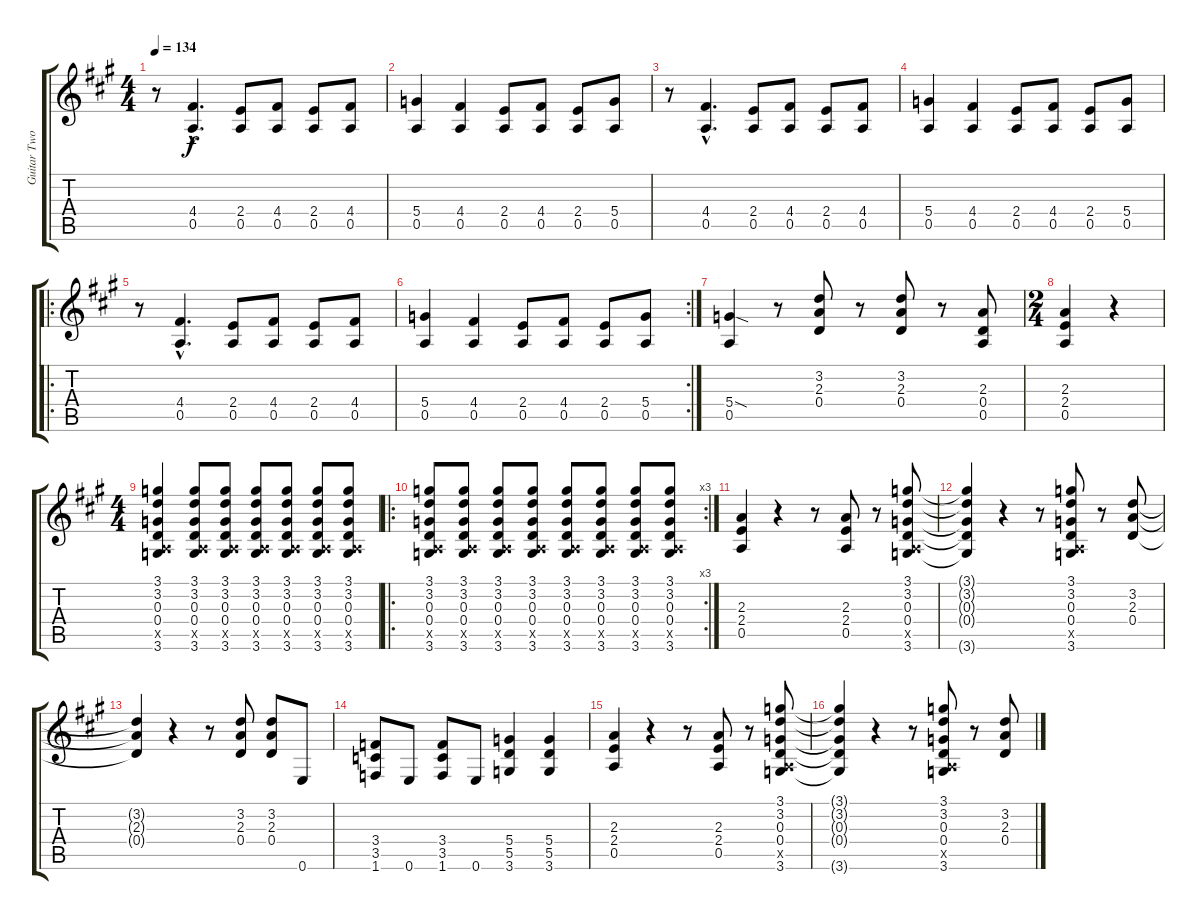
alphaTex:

\track ("Guitar Two" "Guitar Two") {instrument distortionguitar}
\staff {score tabs}
\tuning (E4 B3 G3 D3 A2 E2) {hide}
\ts (4 4)
\tempo 134
\clef g2
\ks a
r.8{dy f} (4.4{hac} 0.5{hac}).4{d} (2.4 0.5).8 (4.4 0.5).8 (2.4 0.5).8 (4.4 0.5).8 |
(5.4 0.5).4 (4.4 0.5).4 (2.4 0.5).8 (4.4 0.5).8 (2.4 0.5).8 (5.4 0.5).8 |
r.8 (4.4{hac} 0.5{hac}).4{d} (2.4 0.5).8 (4.4 0.5).8 (2.4 0.5).8 (4.4 0.5).8 |
(5.4 0.5).4 (4.4 0.5).4 (2.4 0.5).8 (4.4 0.5).8 (2.4 0.5).8 (5.4 0.5).8 |
\ro
r.8 (4.4{hac} 0.5{hac}).4{d} (2.4 0.5).8 (4.4 0.5).8 (2.4 0.5).8 (4.4 0.5).8 |
\rc 2
(5.4 0.5).4 (4.4 0.5).4 (2.4 0.5).8 (4.4 0.5).8 (2.4 0.5).8 (5.4 0.5).8 |
(5.4{sod} 0.5).4 r.8 (3.2 2.3 0.4).8 r.8 (3.2 2.3 0.4).8 r.8 (2.3 0.4 0.5).8 |
\ts (2 4)
(2.3 2.4 0.5).4 r.4 |
\ts (4 4)
(3.1 3.2 0.3 0.4 0.5{x} 3.6).4 (3.1 3.2 0.3 0.4 0.5{x} 3.6).8 (3.1 3.2 0.3 0.4 0.5{x} 3.6).8 (3.1 3.2 0.3 0.4 0.5{x} 3.6).8 (3.1 3.2 0.3 0.4 0.5{x} 3.6).8 (3.1 3.2 0.3 0.4 0.5{x} 3.6).8 (3.1 3.2 0.3 0.4 0.5{x} 3.6).8 |
\ro
\rc 3
(3.1 3.2 0.3 0.4 0.5{x} 3.6).8 (3.1 3.2 0.3 0.4 0.5{x} 3.6).8 (3.1 3.2 0.3 0.4 0.5{x} 3.6).8 (3.1 3.2 0.3 0.4 0.5{x} 3.6).8 (3.1 3.2 0.3 0.4 0.5{x} 3.6).8 (3.1 3.2 0.3 0.4 0.5{x} 3.6).8 (3.1 3.2 0.3 0.4 0.5{x} 3.6).8 (3.1 3.2 0.3 0.4 0.5{x} 3.6).8 |
(2.3 2.4 0.5).4 r.4 r.8 (2.3 2.4 0.5).8 r.8 (3.1 3.2 0.3 0.4 0.5{x} 3.6).8 |
(3.1{t} 3.2{t} 0.3{t} 0.4{t} 3.6{t}).4 r.4 r.8 (3.1 3.2 0.3 0.4 0.5{x} 3.6).8 r.8 (3.2 2.3 0.4).8 |
(3.2{t} 2.3{t} 0.4{t}).4 r.4 r.8 (3.2 2.3 0.4).8 (3.2 2.3 0.4).8 0.6.8 |
(3.4 3.5 1.6).8 0.6.8 (3.4 3.5 1.6).8 0.6.8 (5.4 5.5 3.6).4 (5.4 5.5 3.6).4 |
(2.3 2.4 0.5).4 r.4 r.8 (2.3 2.4 0.5).8 r.8 (3.1 3.2 0.3 0.4 0.5{x} 3.6).8 |
(3.1{t} 3.2{t} 0.3{t} 0.4{t} 3.6{t}).4 r.4 r.8 (3.1 3.2 0.3 0.4 0.5{x} 3.6).8 r.8 (3.2 2.3 0.4).8
